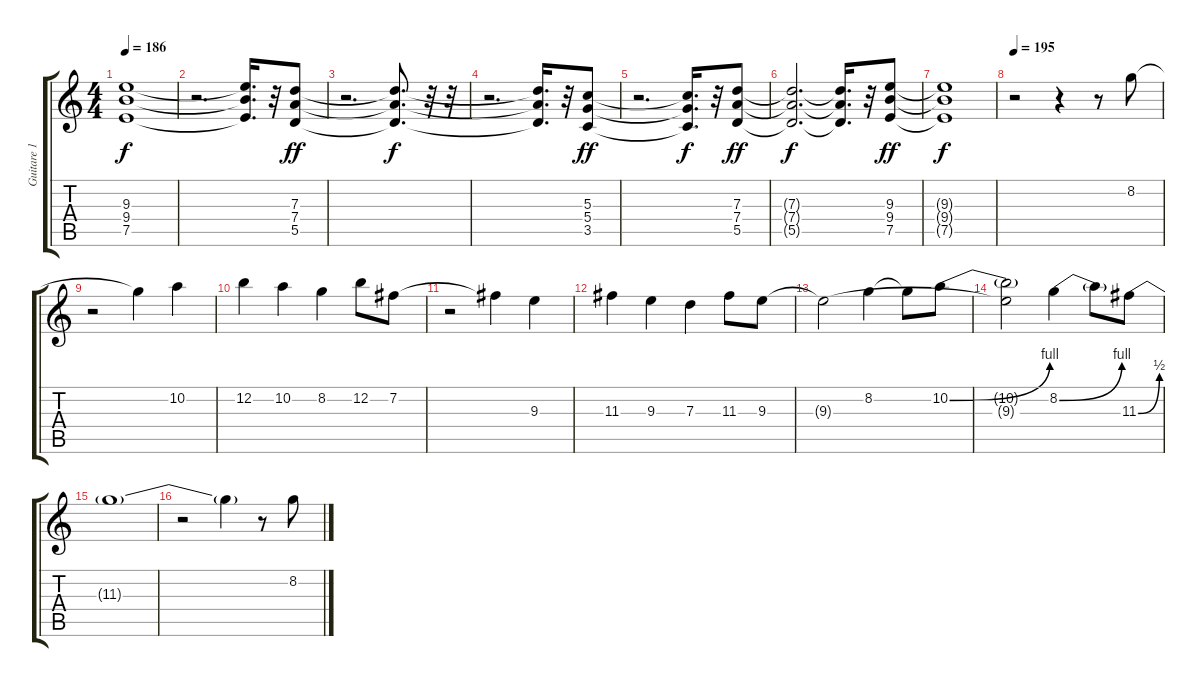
\track ("Guitare 1" "Guitare 1") {instrument electricguitarclean}
\staff {score tabs}
\tuning (E4 B3 G3 D3 A2 E2) {hide}
\ts (4 4)
\tempo 186
\clef g2
\ks c
(9.3{t} 9.4{t} 7.5{t}).1{dy f} |
r.2{d} (9.3{t} 9.4{t} 7.5{t}).16{d} r.32 (7.3 7.4 5.5).8{dy ff} |
r.2{d} (7.3{t} 7.4{t} 5.5{t}).8{d dy f} r.32 r.32 |
r.2{d} (7.3{t} 7.4{t} 5.5{t}).16{d} r.32 (5.3 5.4 3.5).8{dy ff} |
r.2{d} (5.3{t} 5.4{t} 3.5{t}).16{d dy f} r.32 (7.3 7.4 5.5).8{dy ff} |
(7.3{t} 7.4{t} 5.5{t}).2{d dy f} (7.3{t} 7.4{t} 5.5{t}).16{d} r.32 (9.3 9.4 7.5).8{dy ff} |
(9.3{t} 9.4{t} 7.5{t}).1{dy f} |
\tempo 195
r.2 r.4 r.8 8.2.8 |
r.2 8.2{t}.4 10.2.4 |
12.2.4 10.2.4 8.2.4 12.2.8 7.2.8 |
r.2 7.2{t}.4 9.3.4 |
11.3.4 9.3.4 7.3.4 11.3.8 9.3.8 |
9.3{t}.2 8.2.4 8.2{t}.8 10.2{be (bend 0 0 60 4)}.8 |
(10.2{t} 9.3{t}).2 8.2{be (bend 0 0 60 4)}.4 8.2{t}.8 11.3{be (bend 0 0 60 2)}.8 |
11.3{t}.1 |
r.2 11.3{t}.4 r.8 8.2.8
